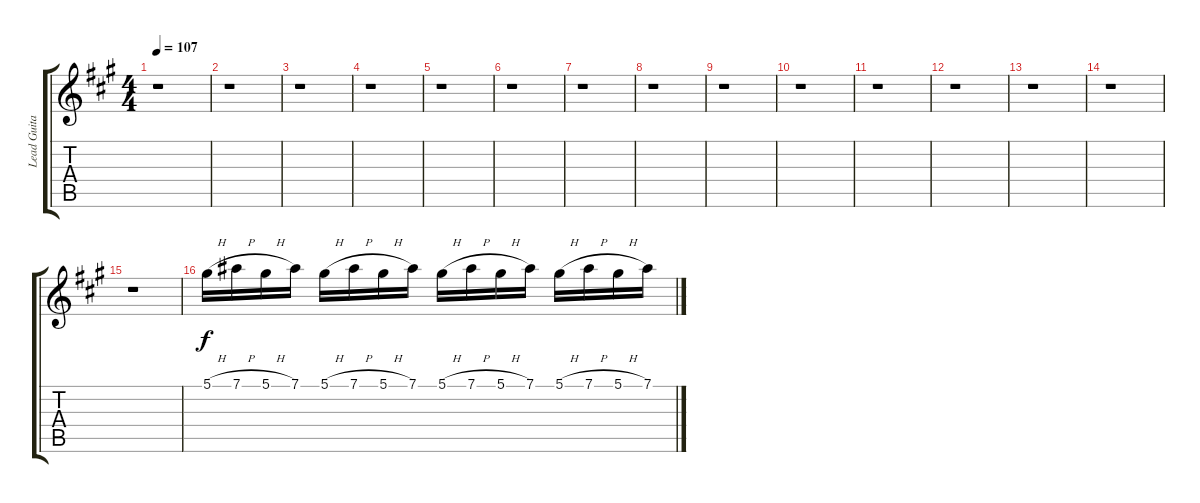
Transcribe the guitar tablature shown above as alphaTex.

\track ("Lead Guitar" "Lead Guita") {instrument overdrivenguitar}
\staff {score tabs}
\tuning (Eb4 Bb3 Gb3 Db3 Ab2 Eb2) {hide}
\ts (4 4)
\tempo 107
\clef g2
\ks a
r.1{dy f} |
r.1 |
r.1 |
r.1 |
r.1 |
r.1 |
r.1 |
r.1 |
r.1 |
r.1 |
r.1 |
r.1 |
r.1 |
r.1 |
r.1 |
5.1{h}.16 7.1{h}.16 5.1{h}.16 7.1.16 5.1{h}.16 7.1{h}.16 5.1{h}.16 7.1.16 5.1{h}.16 7.1{h}.16 5.1{h}.16 7.1.16 5.1{h}.16 7.1{h}.16 5.1{h}.16 7.1.16
